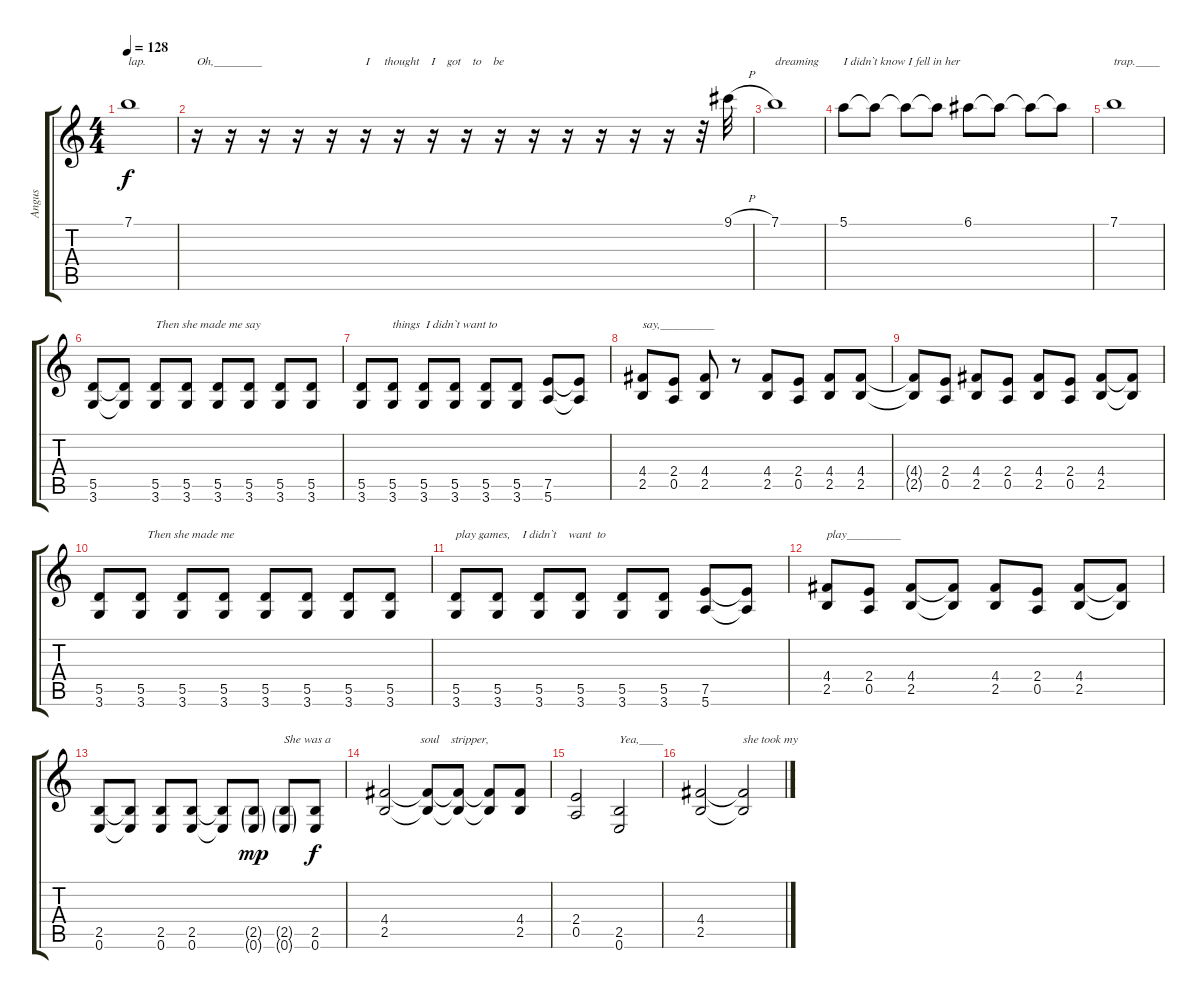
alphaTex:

\track ("Angus" "Angus") {instrument overdrivenguitar}
\staff {score tabs}
\tuning (E4 B3 G3 D3 A2 E2) {hide}
\ts (4 4)
\tempo 128
\clef g2
\ks c
7.1.1{txt "lap." dy f} |
r.16{txt "Oh,________"} r.16 r.16 r.16 r.16 r.16{txt "I     thought    I    got    to    be "} r.16 r.16 r.16 r.16 r.16 r.16 r.16 r.16 r.16 r.32 9.1{h}.32 |
7.1.1{txt "dreaming"} |
5.1.8{txt "I didn`t know I fell in her "} 5.1{t}.8 5.1{t}.8 5.1{t}.8 6.1.8 6.1{t}.8 6.1{t}.8 6.1{t}.8 |
7.1.1{txt "trap.____"} |
(5.5 3.6).8{volume 7} (5.5{t} 3.6{t}).8 (5.5 3.6).8{txt "Then she made me say "} (5.5 3.6).8 (5.5 3.6).8{volume 10} (5.5 3.6).8 (5.5 3.6).8 (5.5 3.6).8 |
(5.5 3.6).8{volume 15} (5.5 3.6).8{txt "things  I didn`t want to "} (5.5 3.6).8 (5.5 3.6).8 (5.5 3.6).8 (5.5 3.6).8 (7.5 5.6).8 (7.5{t} 5.6{t}).8 |
(4.4 2.5).8{txt "say,_________"} (2.4 0.5).8 (4.4 2.5).8 r.8 (4.4 2.5).8 (2.4 0.5).8 (4.4 2.5).8 (4.4 2.5).8 |
(4.4{t} 2.5{t}).8 (2.4 0.5).8 (4.4 2.5).8 (2.4 0.5).8 (4.4 2.5).8 (2.4 0.5).8 (4.4 2.5).8 (4.4{t} 2.5{t}).8 |
(5.5 3.6).8{txt "                Then she made me" volume 7} (5.5 3.6).8 (5.5 3.6).8 (5.5 3.6).8 (5.5 3.6).8{volume 10} (5.5 3.6).8 (5.5 3.6).8 (5.5 3.6).8 |
(5.5 3.6).8{txt "play games,    I didn`t    want  to" volume 15} (5.5 3.6).8 (5.5 3.6).8 (5.5 3.6).8 (5.5 3.6).8 (5.5 3.6).8 (7.5 5.6).8 (7.5{t} 5.6{t}).8 |
(4.4 2.5).8{txt "play_________"} (2.4 0.5).8 (4.4 2.5).8 (4.4{t} 2.5{t}).8 (4.4 2.5).8 (2.4 0.5).8 (4.4 2.5).8 (4.4{t} 2.5{t}).8 |
(2.5 0.6).8 (2.5{t} 0.6{t}).8 (2.5 0.6).8 (2.5 0.6).8 (2.5{t} 0.6{t}).8 (2.5{g} 0.6{g}).8{dy mp} (2.5{g} 0.6{g}).8{txt "She was a"} (2.5 0.6).8{dy f} |
(4.4 2.5).2{txt "            soul    stripper,"} (4.4{t} 2.5{t}).8 (4.4{t} 2.5{t}).8 (4.4{t} 2.5{t}).8 (4.4 2.5).8 |
(2.4 0.5).2 (2.5 0.6).2{txt "Yea,____"} |
(4.4 2.5).2 (4.4{t} 2.5{t}).2{txt "she took my"}
